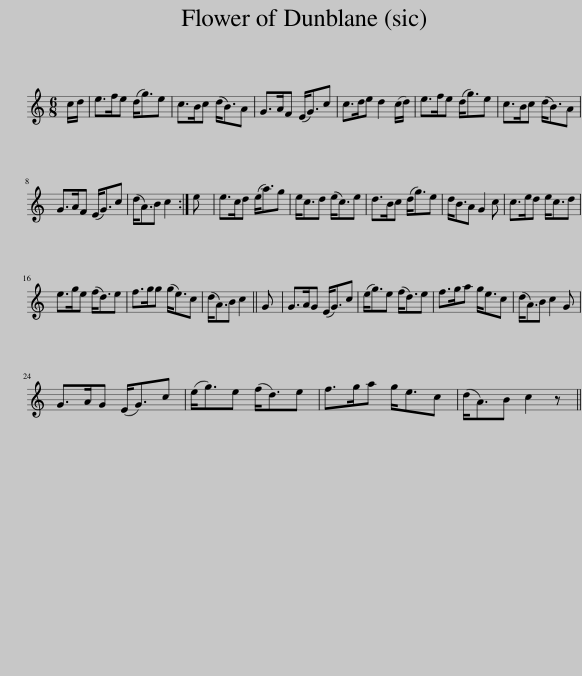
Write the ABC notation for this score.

X:1
L:1/8
M:6/8
I:linebreak $
K:C
V:1 treble
V:1
 c/d/ | e>fe (d<g)e | c>Bc (d<B)A | G>AF (E<G)c | c>de d2 (c/d/) | %5
 e>fe (d<g)e | c>Bc (d<B)A |$ G>AF (E<G)c | (d<A)B c2 :| e | %10
 e>cd (e<a)g | e<cd (e<c)e | d>Bc (d<g)e | d<BA G2 c | c>ed e<cd |$ %15
 e>ge (f<d)e | f>gg (g<e)c | (d<A)B c2 || G | G>AG (E<G)c | %20
 (e<g)e (f<d)e | f>ga g<ec | (d<A)B c2 G |$ G>AG (E<G)c | (e<g)e (f<d)e | %25
 f>ga g<ec | (d<A)B c2 z || %27
